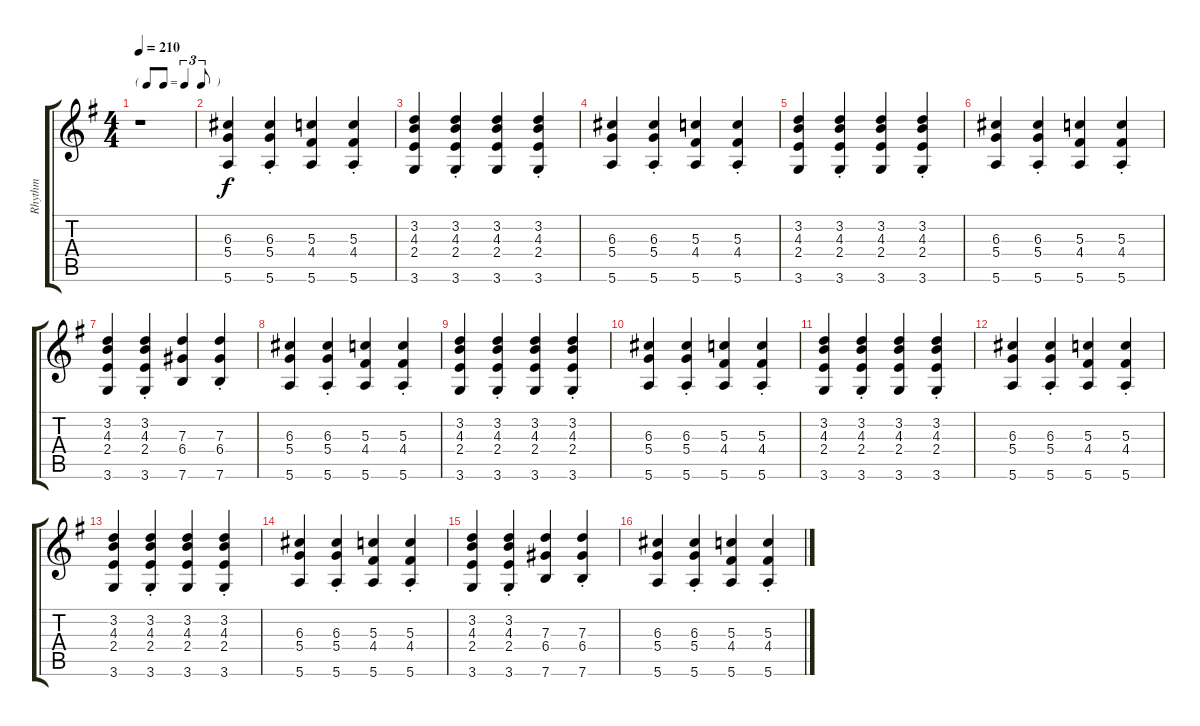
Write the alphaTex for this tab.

\track ("Rhythm" "Rhythm") {instrument acousticguitarsteel}
\staff {score tabs}
\tuning (E4 B3 G3 D3 A2 E2) {hide}
\ts (4 4)
\tf triplet8th
\tempo 210
\clef g2
\ks g
r.1{dy f instrument acousticguitarsteel} |
(6.3 5.4 5.6).4 (6.3{st} 5.4{st} 5.6{st}).4 (5.3 4.4 5.6).4 (5.3{st} 4.4{st} 5.6{st}).4 |
(3.2 4.3 2.4 3.6).4 (3.2{st} 4.3{st} 2.4{st} 3.6{st}).4 (3.2 4.3 2.4 3.6).4 (3.2{st} 4.3{st} 2.4{st} 3.6{st}).4 |
(6.3 5.4 5.6).4 (6.3{st} 5.4{st} 5.6{st}).4 (5.3 4.4 5.6).4 (5.3{st} 4.4{st} 5.6{st}).4 |
(3.2 4.3 2.4 3.6).4 (3.2{st} 4.3{st} 2.4{st} 3.6{st}).4 (3.2 4.3 2.4 3.6).4 (3.2{st} 4.3{st} 2.4{st} 3.6{st}).4 |
(6.3 5.4 5.6).4 (6.3{st} 5.4{st} 5.6{st}).4 (5.3 4.4 5.6).4 (5.3{st} 4.4{st} 5.6{st}).4 |
(3.2 4.3 2.4 3.6).4 (3.2{st} 4.3{st} 2.4{st} 3.6{st}).4 (7.3 6.4 7.6).4 (7.3{st} 6.4{st} 7.6{st}).4 |
(6.3 5.4 5.6).4 (6.3{st} 5.4{st} 5.6{st}).4 (5.3 4.4 5.6).4 (5.3{st} 4.4{st} 5.6{st}).4 |
(3.2 4.3 2.4 3.6).4 (3.2{st} 4.3{st} 2.4{st} 3.6{st}).4 (3.2 4.3 2.4 3.6).4 (3.2{st} 4.3{st} 2.4{st} 3.6{st}).4 |
(6.3 5.4 5.6).4 (6.3{st} 5.4{st} 5.6{st}).4 (5.3 4.4 5.6).4 (5.3{st} 4.4{st} 5.6{st}).4 |
(3.2 4.3 2.4 3.6).4 (3.2{st} 4.3{st} 2.4{st} 3.6{st}).4 (3.2 4.3 2.4 3.6).4 (3.2{st} 4.3{st} 2.4{st} 3.6{st}).4 |
(6.3 5.4 5.6).4 (6.3{st} 5.4{st} 5.6{st}).4 (5.3 4.4 5.6).4 (5.3{st} 4.4{st} 5.6{st}).4 |
(3.2 4.3 2.4 3.6).4 (3.2{st} 4.3{st} 2.4{st} 3.6{st}).4 (3.2 4.3 2.4 3.6).4 (3.2{st} 4.3{st} 2.4{st} 3.6{st}).4 |
(6.3 5.4 5.6).4 (6.3{st} 5.4{st} 5.6{st}).4 (5.3 4.4 5.6).4 (5.3{st} 4.4{st} 5.6{st}).4 |
(3.2 4.3 2.4 3.6).4 (3.2{st} 4.3{st} 2.4{st} 3.6{st}).4 (7.3 6.4 7.6).4 (7.3{st} 6.4{st} 7.6{st}).4 |
(6.3 5.4 5.6).4 (6.3{st} 5.4{st} 5.6{st}).4 (5.3 4.4 5.6).4 (5.3{st} 4.4{st} 5.6{st}).4
